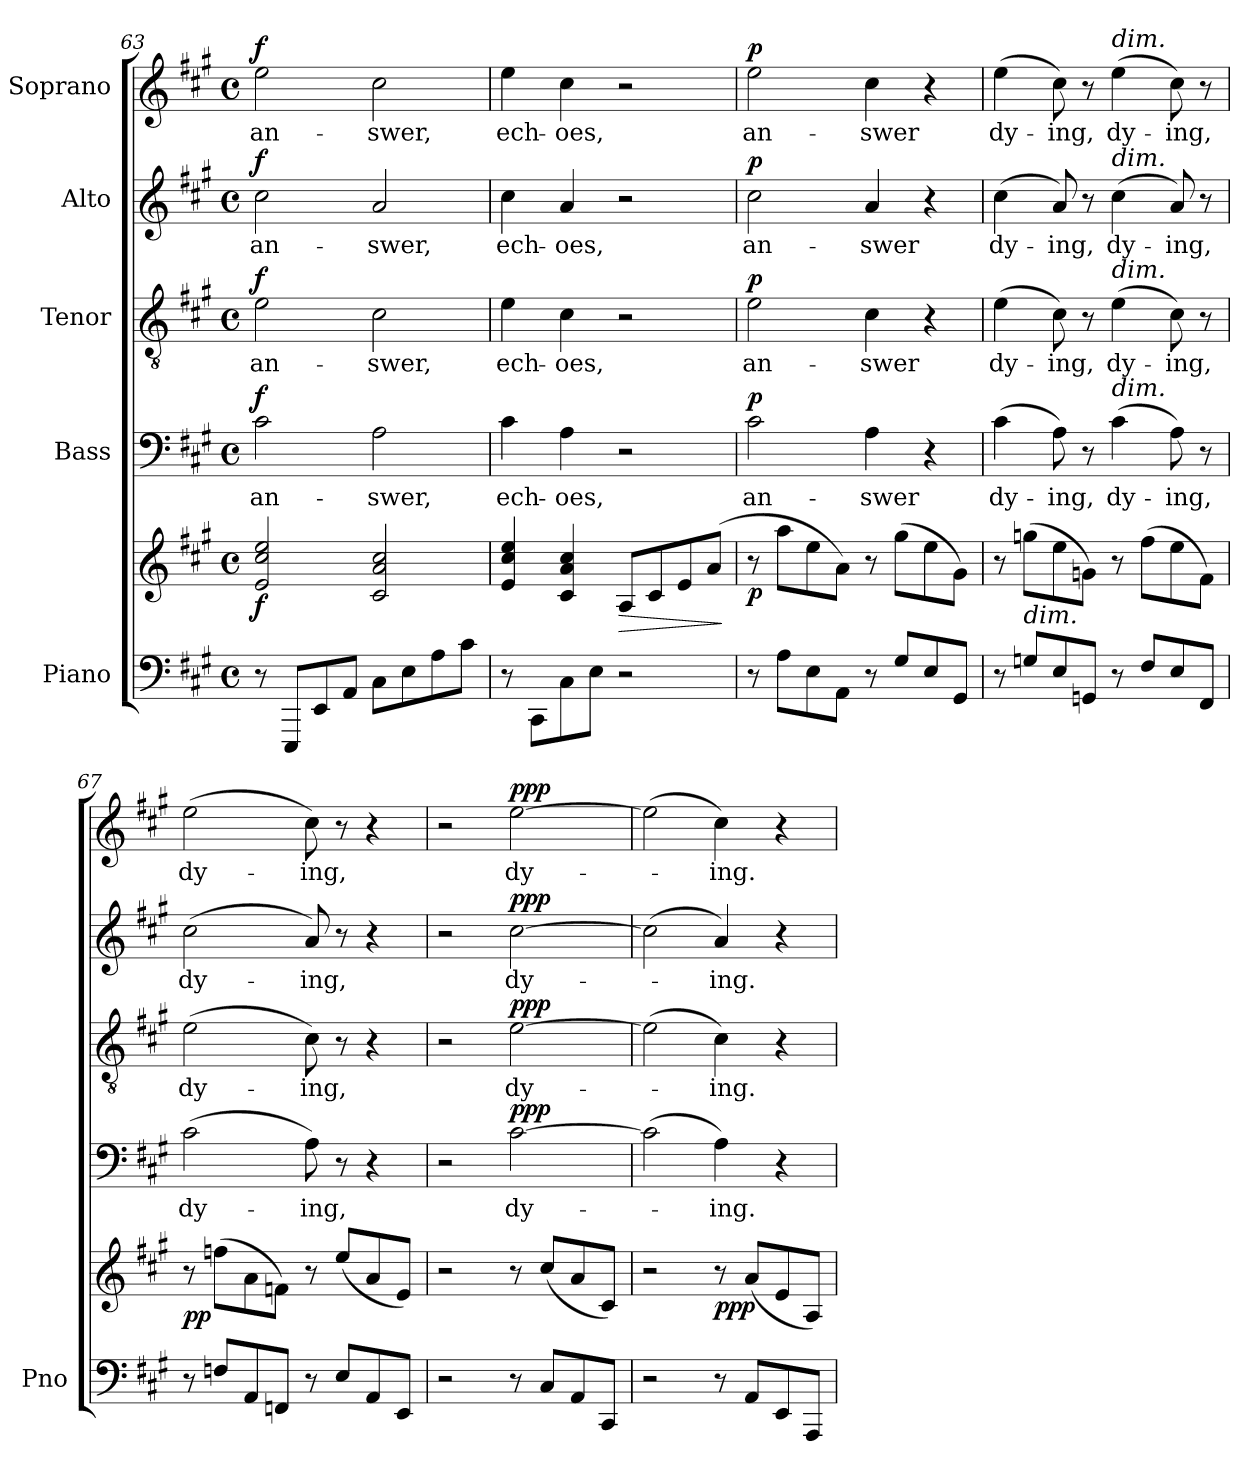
**kern	**kern	**dynam	**kern	**text	**dynam	**kern	**text	**dynam	**kern	**text	**dynam	**kern	**text	**dynam
*part5	*part5	*part5	*part4	*part4	*part4	*part3	*part3	*part3	*part2	*part2	*part2	*part1	*part1	*part1
*staff6	*staff5	*staff5/6	*staff4	*staff4	*staff4	*staff3	*staff3	*staff3	*staff2	*staff2	*staff2	*staff1	*staff1	*staff1
*I"Piano	*	*	*I"Bass	*	*	*I"Tenor	*	*	*I"Alto	*	*	*I"Soprano	*	*
*I'Pno	*	*	*	*	*	*	*	*	*	*	*	*	*	*
*clefF4	*clefG2	*	*clefF4	*	*	*clefGv2	*	*	*clefG2	*	*	*clefG2	*	*
*k[f#c#g#]	*k[f#c#g#]	*	*k[f#c#g#]	*	*	*k[f#c#g#]	*	*	*k[f#c#g#]	*	*	*k[f#c#g#]	*	*
*M4/4	*M4/4	*	*M4/4	*	*	*M4/4	*	*	*M4/4	*	*	*M4/4	*	*
*met(c)	*met(c)	*	*met(c)	*	*	*met(c)	*	*	*met(c)	*	*	*met(c)	*	*
=63	=63	=63	=63	=63	=63	=63	=63	=63	=63	=63	=63	=63	=63	=63
!	!	!LO:DY:b	!	!LO:LY:b	!LO:DY:a	!	!LO:LY:b	!LO:DY:a	!	!LO:LY:b	!LO:DY:a	!	!LO:LY:b	!LO:DY:a
8r	2e/ 2cc#/ 2ee/	f	2c#\	an-	f	2e\	an-	f	2cc#\	an-	f	2ee\	an-	f
8EEE/L	.	.	.	.	.	.	.	.	.	.	.	.	.	.
8EE/	.	.	.	.	.	.	.	.	.	.	.	.	.	.
8AA/J	.	.	.	.	.	.	.	.	.	.	.	.	.	.
!	!	!	!	!LO:LY:b	!	!	!LO:LY:b	!	!	!LO:LY:b	!	!	!LO:LY:b	!
8C#\L	2c#/ 2a/ 2cc#/	.	2A\	-swer,	.	2c#\	-swer,	.	2a/	-swer,	.	2cc#\	-swer,	.
8E\	.	.	.	.	.	.	.	.	.	.	.	.	.	.
8A\	.	.	.	.	.	.	.	.	.	.	.	.	.	.
8c#\J	.	.	.	.	.	.	.	.	.	.	.	.	.	.
=64	=64	=64	=64	=64	=64	=64	=64	=64	=64	=64	=64	=64	=64	=64
!	!	!	!	!LO:LY:b	!	!	!LO:LY:b	!	!	!LO:LY:b	!	!	!LO:LY:b	!
8r	4e/ 4cc#/ 4ee/	.	4c#\	ech-	.	4e\	ech-	.	4cc#\	ech-	.	4ee\	ech-	.
(>8CC#\L	.	.	.	.	.	.	.	.	.	.	.	.	.	.
!	!	!	!	!LO:LY:b	!	!	!LO:LY:b	!	!	!LO:LY:b	!	!	!LO:LY:b	!
8C#\	4c#/ 4a/ 4cc#/	.	4A\	-oes,	.	4c#\	-oes,	.	4a/	-oes,	.	4cc#\	-oes,	.
8E\J	.	.	.	.	.	.	.	.	.	.	.	.	.	.
!	!	!LO:HP:b	!	!	!	!	!	!	!	!	!	!	!	!
2r	8A/L	>	2r	.	.	2r	.	.	2r	.	.	2r	.	.
.	8c#/	.	.	.	.	.	.	.	.	.	.	.	.	.
.	8e/	.	.	.	.	.	.	.	.	.	.	.	.	.
.	(8a/J	.	.	.	.	.	.	.	.	.	.	.	.	.
.	.	]	.	.	.	.	.	.	.	.	.	.	.	.
=65	=65	=65	=65	=65	=65	=65	=65	=65	=65	=65	=65	=65	=65	=65
!	!	!LO:DY:b	!	!LO:LY:b	!LO:DY:a	!	!LO:LY:b	!LO:DY:a	!	!LO:LY:b	!LO:DY:a	!	!LO:LY:b	!LO:DY:a
8r	8r	p	2c#\	an-	p	2e\	an-	p	2cc#\	an-	p	2ee\	an-	p
8A\L	8aa\L	.	.	.	.	.	.	.	.	.	.	.	.	.
8E\	8ee\	.	.	.	.	.	.	.	.	.	.	.	.	.
8AA\J	8a\J)	.	.	.	.	.	.	.	.	.	.	.	.	.
!	!	!	!	!LO:LY:b	!	!	!LO:LY:b	!	!	!LO:LY:b	!	!	!LO:LY:b	!
8r	8r	.	4A\	-swer	.	4c#\	-swer	.	4a/	-swer	.	4cc#\	-swer	.
8G#/L	(8gg#\L	.	.	.	.	.	.	.	.	.	.	.	.	.
8E/	8ee\	.	4r	.	.	4r	.	.	4r	.	.	4r	.	.
8GG#/J	8g#\J)	.	.	.	.	.	.	.	.	.	.	.	.	.
!!LO:LB:g=z
=66	=66	=66	=66	=66	=66	=66	=66	=66	=66	=66	=66	=66	=66	=66
!	!	!	!	!LO:LY:b	!	!	!LO:LY:b	!	!	!LO:LY:b	!	!	!LO:LY:b	!
8r	8r	.	(4c#\	dy-	.	(4e\	dy-	.	(4cc#\	dy-	.	(4ee\	dy-	.
!	!LO:TX:b:i:t=dim.	!	!	!	!	!	!	!	!	!	!	!	!	!
8Gn/L	(8ggn\L	.	.	.	.	.	.	.	.	.	.	.	.	.
!	!	!	!	!LO:LY:b	!	!	!LO:LY:b	!	!	!LO:LY:b	!	!	!LO:LY:b	!
8E/	8ee\	.	8A\)	-ing,	.	8c#\)	-ing,	.	8a/)	-ing,	.	8cc#\)	-ing,	.
8GGn/J	8gn\J)	.	8r	.	.	8r	.	.	8r	.	.	8r	.	.
!	!	!	!	!	!	!	!	!	!	!	!	!LO:TX:a:i:t=dim.	!	!
!	!	!	!	!	!	!	!	!	!LO:TX:a:i:t=dim.	!	!	!	!	!
!	!	!	!	!	!	!LO:TX:a:i:t=dim.	!	!	!	!	!	!	!	!
!	!	!	!LO:TX:a:i:t=dim.	!	!	!	!	!	!	!	!	!	!	!
!	!	!	!	!LO:LY:b	!	!	!LO:LY:b	!	!	!LO:LY:b	!	!	!LO:LY:b	!
8r	8r	.	(4c#\	dy-	.	(4e\	dy-	.	(4cc#\	dy-	.	(4ee\	dy-	.
8F#/L	(8ff#\L	.	.	.	.	.	.	.	.	.	.	.	.	.
!	!	!	!	!LO:LY:b	!	!	!LO:LY:b	!	!	!LO:LY:b	!	!	!LO:LY:b	!
8E/	8ee\	.	8A\)	-ing,	.	8c#\)	-ing,	.	8a/)	-ing,	.	8cc#\)	-ing,	.
8FF#/J	8f#\J)	.	8r	.	.	8r	.	.	8r	.	.	8r	.	.
=67	=67	=67	=67	=67	=67	=67	=67	=67	=67	=67	=67	=67	=67	=67
!	!	!LO:DY:b	!	!LO:LY:b	!	!	!LO:LY:b	!	!	!LO:LY:b	!	!	!LO:LY:b	!
8r	8r	pp	(2c#\	dy-	.	(2e\	dy-	.	(2cc#\	dy-	.	(2ee\	dy-	.
8Fn/L	(8ffn\L	.	.	.	.	.	.	.	.	.	.	.	.	.
8AA/	8a\	.	.	.	.	.	.	.	.	.	.	.	.	.
8FFn/J	8fn\J)	.	.	.	.	.	.	.	.	.	.	.	.	.
!	!	!	!	!LO:LY:b	!	!	!LO:LY:b	!	!	!LO:LY:b	!	!	!LO:LY:b	!
8r	8r	.	8A\)	-ing,	.	8c#\)	-ing,	.	8a/)	-ing,	.	8cc#\)	-ing,	.
8E/L	(8ee/L	.	8r	.	.	8r	.	.	8r	.	.	8r	.	.
8AA/	8a/	.	4r	.	.	4r	.	.	4r	.	.	4r	.	.
8EE/J	8e/J)	.	.	.	.	.	.	.	.	.	.	.	.	.
=68	=68	=68	=68	=68	=68	=68	=68	=68	=68	=68	=68	=68	=68	=68
2r	2r	.	2r	.	.	2r	.	.	2r	.	.	2r	.	.
!	!	!	!	!LO:LY:b	!LO:DY:a	!	!LO:LY:b	!LO:DY:a	!	!LO:LY:b	!LO:DY:a	!	!LO:LY:b	!LO:DY:a
8r	8r	.	[2c#\	dy-	ppp	[2e\	dy-	ppp	[2cc#\	dy-	ppp	[2ee\	dy-	ppp
8C#/L	(8cc#/L	.	.	.	.	.	.	.	.	.	.	.	.	.
8AA/	8a/	.	.	.	.	.	.	.	.	.	.	.	.	.
8CC#/J	8c#/J)	.	.	.	.	.	.	.	.	.	.	.	.	.
=69	=69	=69	=69	=69	=69	=69	=69	=69	=69	=69	=69	=69	=69	=69
2r	2r	.	(2c#\]	.	.	(2e\]	.	.	(2cc#\]	.	.	(2ee\]	.	.
!	!	!LO:DY:b	!	!LO:LY:b	!	!	!LO:LY:b	!	!	!LO:LY:b	!	!	!LO:LY:b	!
8r	8r	ppp	4A\)	-ing.	.	4c#\)	-ing.	.	4a/)	-ing.	.	4cc#\)	-ing.	.
8AA/L	(8a/L	.	.	.	.	.	.	.	.	.	.	.	.	.
8EE/	8e/	.	4r	.	.	4r	.	.	4r	.	.	4r	.	.
8AAA/J	8A/J)	.	.	.	.	.	.	.	.	.	.	.	.	.
=	=	=	=	=	=	=	=	=	=	=	=	=	=	=
*-	*-	*-	*-	*-	*-	*-	*-	*-	*-	*-	*-	*-	*-	*-
